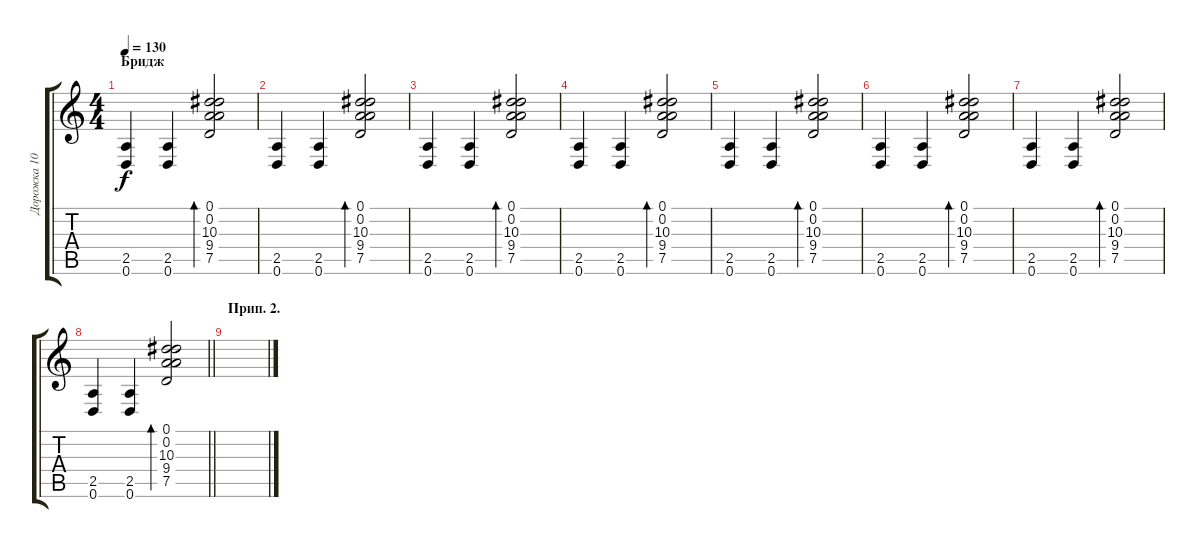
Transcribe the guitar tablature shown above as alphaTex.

\track ("Дорожка 10" "Дорожка 10") {instrument acousticguitarsteel}
\staff {score tabs}
\tuning (D4 A3 F3 C3 G2 D2) {hide}
\ts (4 4)
\section ("" "Бридж")
\tempo 130
\clef g2
\ks c
(2.5 0.6).4{dy f} (2.5 0.6).4 (0.1 0.2 10.3 9.4 7.5).2{bd 120} |
(2.5 0.6).4 (2.5 0.6).4 (0.1 0.2 10.3 9.4 7.5).2{bd 120} |
(2.5 0.6).4 (2.5 0.6).4 (0.1 0.2 10.3 9.4 7.5).2{bd 120} |
(2.5 0.6).4 (2.5 0.6).4 (0.1 0.2 10.3 9.4 7.5).2{bd 120} |
(2.5 0.6).4 (2.5 0.6).4 (0.1 0.2 10.3 9.4 7.5).2{bd 120} |
(2.5 0.6).4 (2.5 0.6).4 (0.1 0.2 10.3 9.4 7.5).2{bd 120} |
(2.5 0.6).4 (2.5 0.6).4 (0.1 0.2 10.3 9.4 7.5).2{bd 120} |
\barLineRight lightlight
(2.5 0.6).4 (2.5 0.6).4 (0.1 0.2 10.3 9.4 7.5).2{bd 120} |
\section ("" "Прип. 2.")
